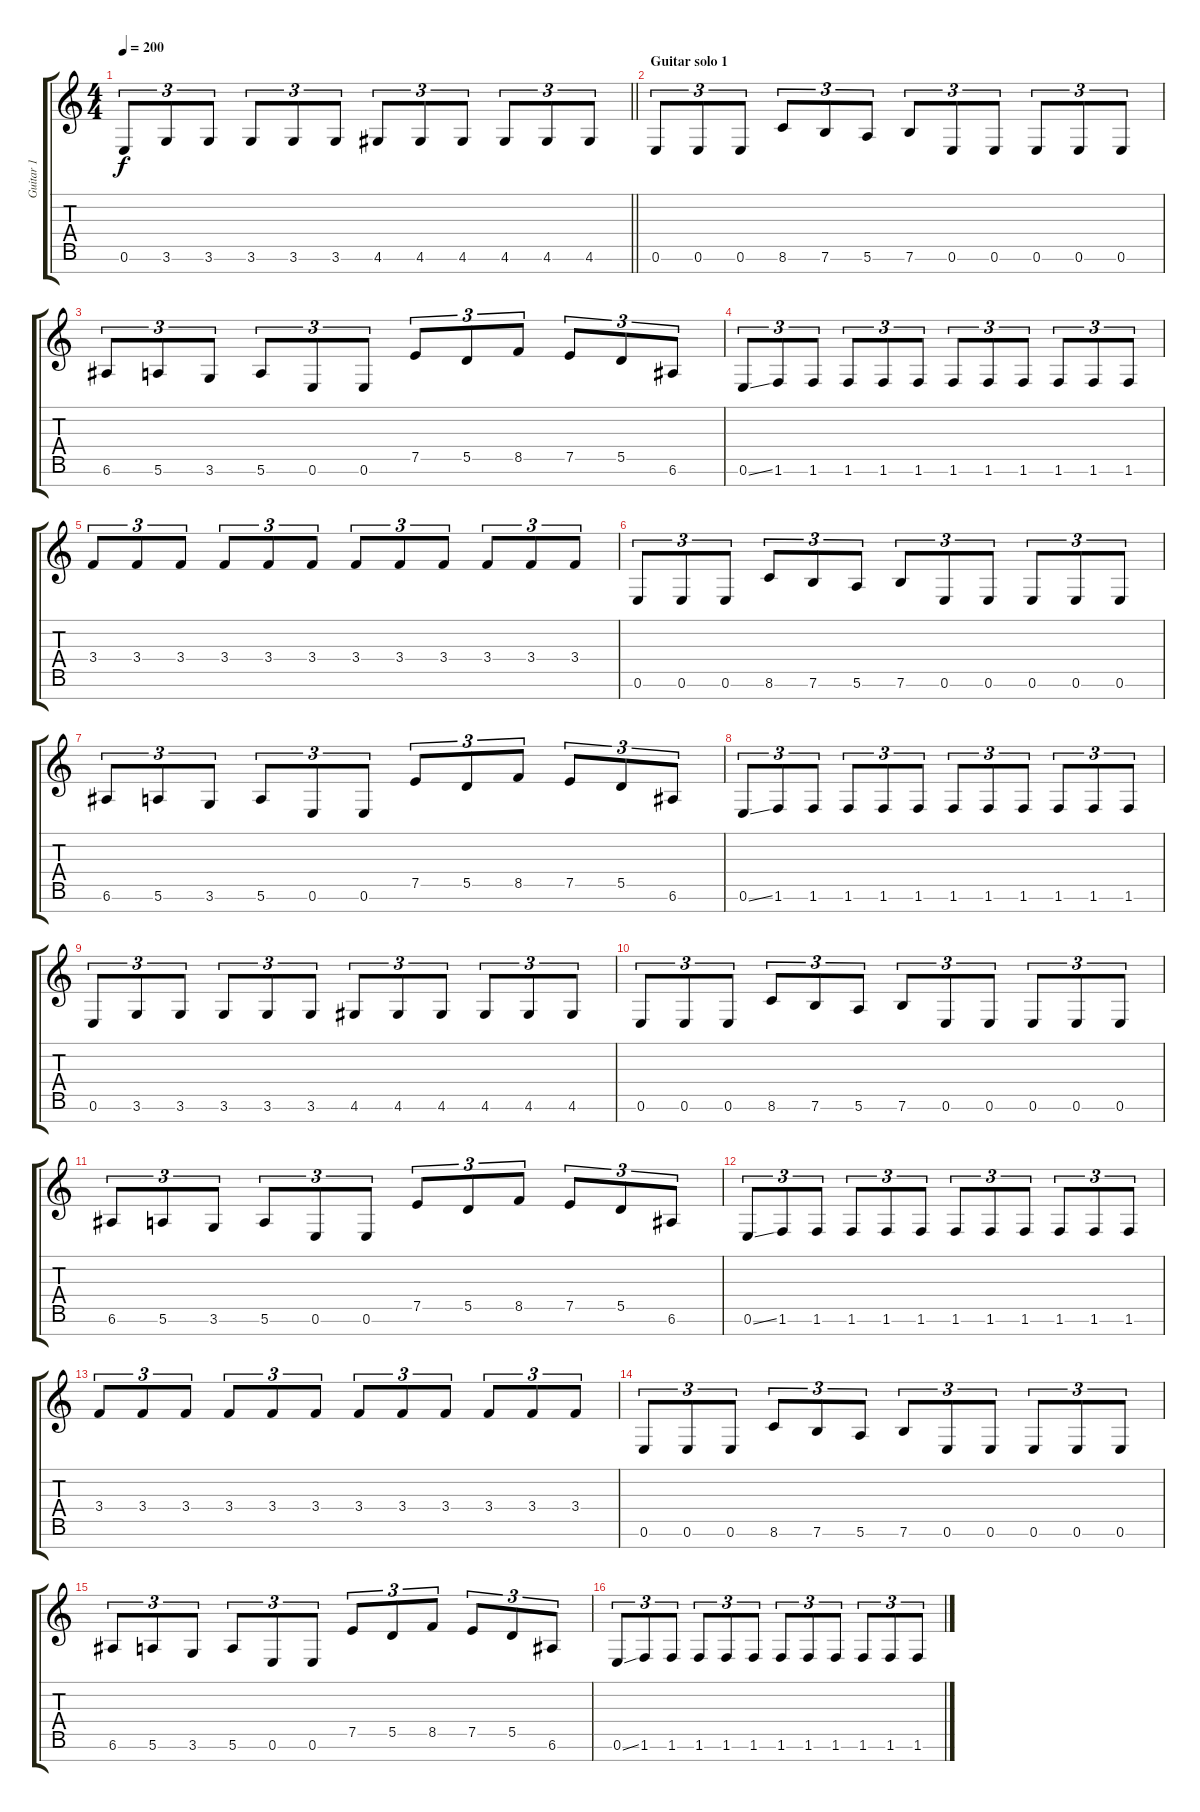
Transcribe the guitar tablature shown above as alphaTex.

\track ("Guitar 1" "Guitar 1") {instrument distortionguitar}
\staff {score tabs}
\tuning (E4 B3 G3 D3 A2 E2 B1) {hide}
\ts (4 4)
\tempo 200
\clef g2
\barLineRight lightlight
\ks c
0.6.8{tu (3 2) dy f} 3.6.8{tu (3 2)} 3.6.8{tu (3 2)} 3.6.8{tu (3 2)} 3.6.8{tu (3 2)} 3.6.8{tu (3 2)} 4.6.8{tu (3 2)} 4.6.8{tu (3 2)} 4.6.8{tu (3 2)} 4.6.8{tu (3 2)} 4.6.8{tu (3 2)} 4.6.8{tu (3 2)} |
\section ("" "Guitar solo 1")
0.6.8{tu (3 2)} 0.6.8{tu (3 2)} 0.6.8{tu (3 2)} 8.6.8{tu (3 2)} 7.6.8{tu (3 2)} 5.6.8{tu (3 2)} 7.6.8{tu (3 2)} 0.6.8{tu (3 2)} 0.6.8{tu (3 2)} 0.6.8{tu (3 2)} 0.6.8{tu (3 2)} 0.6.8{tu (3 2)} |
6.6.8{tu (3 2)} 5.6.8{tu (3 2)} 3.6.8{tu (3 2)} 5.6.8{tu (3 2)} 0.6.8{tu (3 2)} 0.6.8{tu (3 2)} 7.5.8{tu (3 2)} 5.5.8{tu (3 2)} 8.5.8{tu (3 2)} 7.5.8{tu (3 2)} 5.5.8{tu (3 2)} 6.6.8{tu (3 2)} |
0.6{ss}.8{tu (3 2)} 1.6.8{tu (3 2)} 1.6.8{tu (3 2)} 1.6.8{tu (3 2)} 1.6.8{tu (3 2)} 1.6.8{tu (3 2)} 1.6.8{tu (3 2)} 1.6.8{tu (3 2)} 1.6.8{tu (3 2)} 1.6.8{tu (3 2)} 1.6.8{tu (3 2)} 1.6.8{tu (3 2)} |
3.4.8{tu (3 2)} 3.4.8{tu (3 2)} 3.4.8{tu (3 2)} 3.4.8{tu (3 2)} 3.4.8{tu (3 2)} 3.4.8{tu (3 2)} 3.4.8{tu (3 2)} 3.4.8{tu (3 2)} 3.4.8{tu (3 2)} 3.4.8{tu (3 2)} 3.4.8{tu (3 2)} 3.4.8{tu (3 2)} |
0.6.8{tu (3 2)} 0.6.8{tu (3 2)} 0.6.8{tu (3 2)} 8.6.8{tu (3 2)} 7.6.8{tu (3 2)} 5.6.8{tu (3 2)} 7.6.8{tu (3 2)} 0.6.8{tu (3 2)} 0.6.8{tu (3 2)} 0.6.8{tu (3 2)} 0.6.8{tu (3 2)} 0.6.8{tu (3 2)} |
6.6.8{tu (3 2)} 5.6.8{tu (3 2)} 3.6.8{tu (3 2)} 5.6.8{tu (3 2)} 0.6.8{tu (3 2)} 0.6.8{tu (3 2)} 7.5.8{tu (3 2)} 5.5.8{tu (3 2)} 8.5.8{tu (3 2)} 7.5.8{tu (3 2)} 5.5.8{tu (3 2)} 6.6.8{tu (3 2)} |
0.6{ss}.8{tu (3 2)} 1.6.8{tu (3 2)} 1.6.8{tu (3 2)} 1.6.8{tu (3 2)} 1.6.8{tu (3 2)} 1.6.8{tu (3 2)} 1.6.8{tu (3 2)} 1.6.8{tu (3 2)} 1.6.8{tu (3 2)} 1.6.8{tu (3 2)} 1.6.8{tu (3 2)} 1.6.8{tu (3 2)} |
0.6.8{tu (3 2)} 3.6.8{tu (3 2)} 3.6.8{tu (3 2)} 3.6.8{tu (3 2)} 3.6.8{tu (3 2)} 3.6.8{tu (3 2)} 4.6.8{tu (3 2)} 4.6.8{tu (3 2)} 4.6.8{tu (3 2)} 4.6.8{tu (3 2)} 4.6.8{tu (3 2)} 4.6.8{tu (3 2)} |
0.6.8{tu (3 2)} 0.6.8{tu (3 2)} 0.6.8{tu (3 2)} 8.6.8{tu (3 2)} 7.6.8{tu (3 2)} 5.6.8{tu (3 2)} 7.6.8{tu (3 2)} 0.6.8{tu (3 2)} 0.6.8{tu (3 2)} 0.6.8{tu (3 2)} 0.6.8{tu (3 2)} 0.6.8{tu (3 2)} |
6.6.8{tu (3 2)} 5.6.8{tu (3 2)} 3.6.8{tu (3 2)} 5.6.8{tu (3 2)} 0.6.8{tu (3 2)} 0.6.8{tu (3 2)} 7.5.8{tu (3 2)} 5.5.8{tu (3 2)} 8.5.8{tu (3 2)} 7.5.8{tu (3 2)} 5.5.8{tu (3 2)} 6.6.8{tu (3 2)} |
0.6{ss}.8{tu (3 2)} 1.6.8{tu (3 2)} 1.6.8{tu (3 2)} 1.6.8{tu (3 2)} 1.6.8{tu (3 2)} 1.6.8{tu (3 2)} 1.6.8{tu (3 2)} 1.6.8{tu (3 2)} 1.6.8{tu (3 2)} 1.6.8{tu (3 2)} 1.6.8{tu (3 2)} 1.6.8{tu (3 2)} |
3.4.8{tu (3 2)} 3.4.8{tu (3 2)} 3.4.8{tu (3 2)} 3.4.8{tu (3 2)} 3.4.8{tu (3 2)} 3.4.8{tu (3 2)} 3.4.8{tu (3 2)} 3.4.8{tu (3 2)} 3.4.8{tu (3 2)} 3.4.8{tu (3 2)} 3.4.8{tu (3 2)} 3.4.8{tu (3 2)} |
0.6.8{tu (3 2)} 0.6.8{tu (3 2)} 0.6.8{tu (3 2)} 8.6.8{tu (3 2)} 7.6.8{tu (3 2)} 5.6.8{tu (3 2)} 7.6.8{tu (3 2)} 0.6.8{tu (3 2)} 0.6.8{tu (3 2)} 0.6.8{tu (3 2)} 0.6.8{tu (3 2)} 0.6.8{tu (3 2)} |
6.6.8{tu (3 2)} 5.6.8{tu (3 2)} 3.6.8{tu (3 2)} 5.6.8{tu (3 2)} 0.6.8{tu (3 2)} 0.6.8{tu (3 2)} 7.5.8{tu (3 2)} 5.5.8{tu (3 2)} 8.5.8{tu (3 2)} 7.5.8{tu (3 2)} 5.5.8{tu (3 2)} 6.6.8{tu (3 2)} |
0.6{ss}.8{tu (3 2)} 1.6.8{tu (3 2)} 1.6.8{tu (3 2)} 1.6.8{tu (3 2)} 1.6.8{tu (3 2)} 1.6.8{tu (3 2)} 1.6.8{tu (3 2)} 1.6.8{tu (3 2)} 1.6.8{tu (3 2)} 1.6.8{tu (3 2)} 1.6.8{tu (3 2)} 1.6.8{tu (3 2)}
